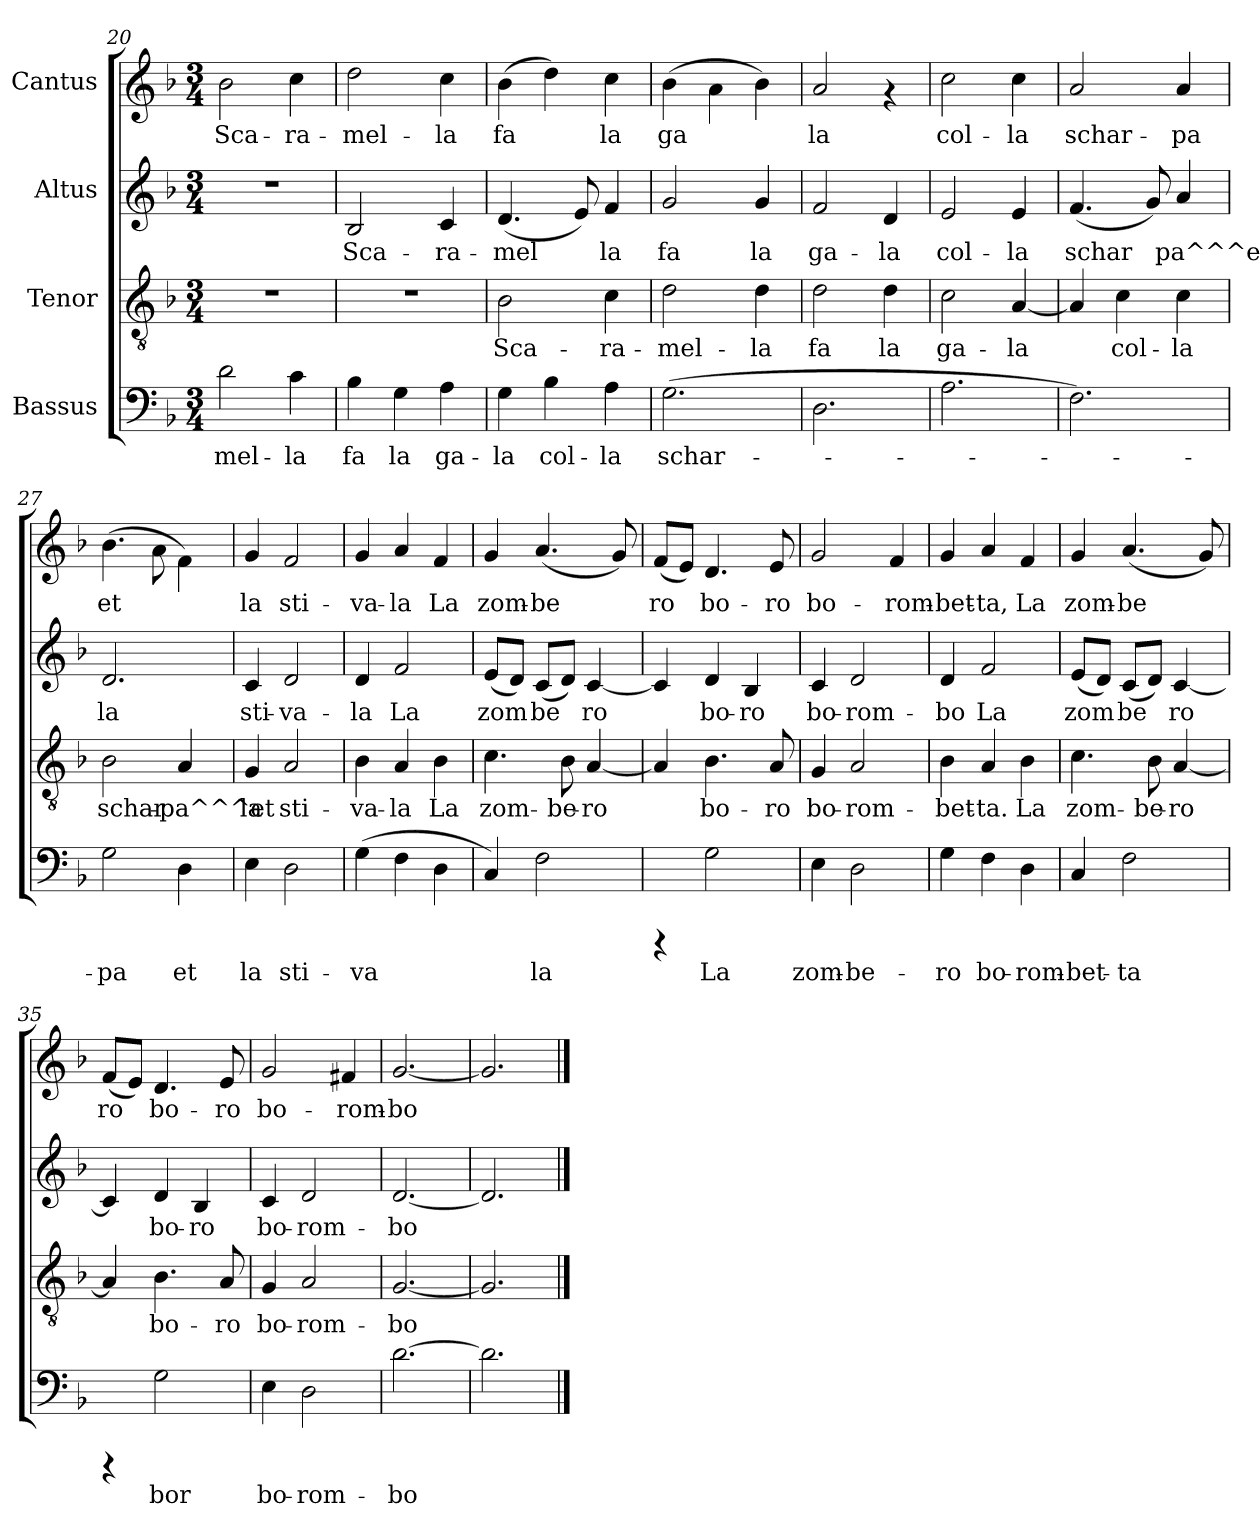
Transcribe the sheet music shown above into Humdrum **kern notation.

**kern	**text	**kern	**text	**kern	**text	**kern	**text
*part4	*part4	*part3	*part3	*part2	*part2	*part1	*part1
*staff4	*staff4	*staff3	*staff3	*staff2	*staff2	*staff1	*staff1
*I"Bassus	*	*I"Tenor	*	*I"Altus	*	*I"Cantus	*
!!LO:PB:g=z
*clefF4	*	*clefGv2	*	*clefG2	*	*clefG2	*
*k[b-]	*	*k[b-]	*	*k[b-]	*	*k[b-]	*
*F:	*	*F:	*	*F:	*	*F:	*
*M3/4	*	*M3/4	*	*M3/4	*	*M3/4	*
=20	=20	=20	=20	=20	=20	=20	=20
!	!LO:LY:b:cj	!	!	!	!	!	!LO:LY:b:cj
2d\	-mel-	2.r	.	2.r	.	2b-\	Sca-
!	!LO:LY:b:cj	!	!	!	!	!	!LO:LY:b:cj
4c\	-la	.	.	.	.	4cc\	-ra-
=21	=21	=21	=21	=21	=21	=21	=21
!	!LO:LY:b:cj	!	!	!	!LO:LY:b:cj	!	!LO:LY:b:cj
4B-\	fa	2.r	.	2B-/	Sca-	2dd\	-mel-
!	!LO:LY:b:cj	!	!	!	!	!	!
4G\	la	.	.	.	.	.	.
!	!LO:LY:b:cj	!	!	!	!LO:LY:b:cj	!	!LO:LY:b:cj
4A\	ga-	.	.	4c/	-ra-	4cc\	-la
=22	=22	=22	=22	=22	=22	=22	=22
!	!LO:LY:b:cj	!	!LO:LY:b:cj	!	!LO:LY:b:cj	!	!LO:LY:b:cj
4G\	-la	2B-\	Sca-	(<4.d/	-mel-	(>4b-\	fa
!	!LO:LY:b:cj	!	!	!	!	!	!LO:LY:b:cj
4B-\	col-	.	.	.	.	4dd\)	.
!	!	!	!	!	!LO:LY:b:cj	!	!
.	.	.	.	8e/)	-	.	.
!	!LO:LY:b:cj	!	!LO:LY:b:cj	!	!LO:LY:b:cj	!	!LO:LY:b:cj
4A\	-la	4c\	-ra-	4f/	la	4cc\	la
=23	=23	=23	=23	=23	=23	=23	=23
!	!LO:LY:b:cj	!	!LO:LY:b:cj	!	!LO:LY:b:cj	!	!LO:LY:b:cj
(>2.G\	schar-	2d\	-mel-	2g/	fa	(>4b-\	ga-
!	!	!	!	!	!	!	!LO:LY:b:cj
.	.	.	.	.	.	4a\	--
!	!	!	!LO:LY:b:cj	!	!LO:LY:b:cj	!	!LO:LY:b:cj
.	.	4d\	-la	4g/	la	4b-\)	--
=24	=24	=24	=24	=24	=24	=24	=24
!	!	!	!LO:LY:b:cj	!	!LO:LY:b:cj	!	!LO:LY:b:cj
2.D\	.	2d\	fa	2f/	ga-	2a/	-la
!	!	!	!LO:LY:b:cj	!	!LO:LY:b:cj	!	!
.	.	4d\	la	4d/	-la	4rf	.
=25	=25	=25	=25	=25	=25	=25	=25
!	!	!	!LO:LY:b:cj	!	!LO:LY:b:cj	!	!LO:LY:b:cj
2.A\	.	2c\	ga-	2e/	col-	2cc\	col-
!	!	!	!LO:LY:b:cj	!	!LO:LY:b:cj	!	!LO:LY:b:cj
.	.	[<4A/	-la	4e/	-la	4cc\	-la
=26	=26	=26	=26	=26	=26	=26	=26
!	!	!	!LO:LY:b:cj	!	!LO:LY:b:cj	!	!LO:LY:b:cj
2.F\)	.	4A/]	.	(<4.f/	schar-	2a/	schar-
!	!	!	!LO:LY:b:cj	!	!	!	!
.	.	4c\	col-	.	.	.	.
!	!	!	!	!	!LO:LY:b:cj	!	!
.	.	.	.	8g/)	-	.	.
!	!	!	!LO:LY:b:cj	!	!LO:LY:b:cj	!	!LO:LY:b:cj
.	.	4c\	-la	4a/	pa^^^et	4a/	-pa
!!LO:LB:g=z
=27	=27	=27	=27	=27	=27	=27	=27
!	!LO:LY:b:cj	!	!LO:LY:b:cj	!	!LO:LY:b:cj	!	!LO:LY:b:cj
2G\	-pa	2B-\	schar-	2.d/	la	(>4.b-\	et
!	!	!	!	!	!	!	!LO:LY:b:cj
.	.	.	.	.	.	8a\	.
!	!LO:LY:b:cj	!	!LO:LY:b:cj	!	!	!	!LO:LY:b:cj
4D\	et	4A/	-pa^^^et	.	.	4f\)	.
=28	=28	=28	=28	=28	=28	=28	=28
!	!LO:LY:b:cj	!	!LO:LY:b:cj	!	!LO:LY:b:cj	!	!LO:LY:b:cj
4E\	la	4G/	la	4c/	sti-	4g/	la
!	!LO:LY:b:cj	!	!LO:LY:b:cj	!	!LO:LY:b:cj	!	!LO:LY:b:cj
2D\	sti-	2A/	sti-	2d/	-va-	2f/	sti-
=29	=29	=29	=29	=29	=29	=29	=29
!	!LO:LY:b:cj	!	!LO:LY:b:cj	!	!LO:LY:b:cj	!	!LO:LY:b:cj
(>4G\	-va-	4B-\	-va-	4d/	-la	4g/	-va-
!	!LO:LY:b:cj	!	!LO:LY:b:cj	!	!LO:LY:b:cj	!	!LO:LY:b:cj
4F\	--	4A/	-la	2f/	La	4a/	-la
!	!LO:LY:b:cj	!	!LO:LY:b:cj	!	!	!	!LO:LY:b:cj
4D\	--	4B-\	La	.	.	4f/	La
=30	=30	=30	=30	=30	=30	=30	=30
!	!LO:LY:b:cj	!	!LO:LY:b:cj	!	!LO:LY:b:cj	!	!LO:LY:b:cj
4C/)	-	4.c\	zom-	(<8e/L	zom-	4g/	zom-
!	!	!	!	!	!LO:LY:b:cj	!	!
.	.	.	.	8d/J)	-	.	.
!	!LO:LY:b:cj	!	!	!	!LO:LY:b:cj	!	!LO:LY:b:cj
2F\	la	.	.	(<8c/L	be-	(<4.a/	-be-
!	!	!	!LO:LY:b:cj	!	!LO:LY:b:cj	!	!
.	.	8B-\	-be-	8d/J)	-	.	.
!	!	!	!LO:LY:b:cj	!	!LO:LY:b:cj	!	!
.	.	[<4A/	-ro	[<4c/	ro	.	.
!	!	!	!	!	!	!	!LO:LY:b:cj
.	.	.	.	.	.	8g/)	--
=31	=31	=31	=31	=31	=31	=31	=31
!	!	!	!LO:LY:b:cj	!	!LO:LY:b:cj	!	!LO:LY:b:cj
4rCCC	.	4A/]	.	4c/]	.	(<8f/L	-ro
!	!	!	!	!	!	!	!LO:LY:b:cj
.	.	.	.	.	.	8e/J)	.
!	!LO:LY:b:cj	!	!LO:LY:b:cj	!	!LO:LY:b:cj	!	!LO:LY:b:cj
2G\	La	4.B-\	bo-	4d/	bo-	4.d/	bo-
!	!	!	!	!	!LO:LY:b:cj	!	!
.	.	.	.	4B-/	-ro	.	.
!	!	!	!LO:LY:b:cj	!	!	!	!LO:LY:b:cj
.	.	8A/	-ro	.	.	8e/	-ro
=32	=32	=32	=32	=32	=32	=32	=32
!	!LO:LY:b:cj	!	!LO:LY:b:cj	!	!LO:LY:b:cj	!	!LO:LY:b:cj
4E\	zom-	4G/	bo-	4c/	bo-	2g/	bo-
!	!LO:LY:b:cj	!	!LO:LY:b:cj	!	!LO:LY:b:cj	!	!
2D\	-be-	2A/	-rom-	2d/	-rom-	.	.
!	!	!	!	!	!	!	!LO:LY:b:cj
.	.	.	.	.	.	4f/	-rom-
!!LO:LB:g=z
=33	=33	=33	=33	=33	=33	=33	=33
!	!LO:LY:b:cj	!	!LO:LY:b:cj	!	!LO:LY:b:cj	!	!LO:LY:b:cj
4G\	-ro	4B-\	-bet-	4d/	-bo	4g/	-bet-
!	!LO:LY:b:cj	!	!LO:LY:b:cj	!	!LO:LY:b:cj	!	!LO:LY:b:cj
4F\	bo-	4A/	-ta.	2f/	La	4a/	-ta,
!	!LO:LY:b:cj	!	!LO:LY:b:cj	!	!	!	!LO:LY:b:cj
4D\	-rom-	4B-\	La	.	.	4f/	La
=34	=34	=34	=34	=34	=34	=34	=34
!	!LO:LY:b:cj	!	!LO:LY:b:cj	!	!LO:LY:b:cj	!	!LO:LY:b:cj
4C/	-bet-	4.c\	zom-	(<8e/L	zom-	4g/	zom-
!	!	!	!	!	!LO:LY:b:cj	!	!
.	.	.	.	8d/J)	-	.	.
!	!LO:LY:b:cj	!	!	!	!LO:LY:b:cj	!	!LO:LY:b:cj
2F\	-ta	.	.	(<8c/L	be-	(<4.a/	-be-
!	!	!	!LO:LY:b:cj	!	!LO:LY:b:cj	!	!
.	.	8B-\	-be-	8d/J)	-	.	.
!	!	!	!LO:LY:b:cj	!	!LO:LY:b:cj	!	!
.	.	[<4A/	-ro	[<4c/	ro	.	.
!	!	!	!	!	!	!	!LO:LY:b:cj
.	.	.	.	.	.	8g/)	--
=35	=35	=35	=35	=35	=35	=35	=35
!	!	!	!LO:LY:b:cj	!	!LO:LY:b:cj	!	!LO:LY:b:cj
4rCCC	.	4A/]	.	4c/]	.	(<8f/L	-ro
!	!	!	!	!	!	!	!LO:LY:b:cj
.	.	.	.	.	.	8e/J)	.
!	!LO:LY:b:cj	!	!LO:LY:b:cj	!	!LO:LY:b:cj	!	!LO:LY:b:cj
2G\	bor	4.B-\	bo-	4d/	bo-	4.d/	bo-
!	!	!	!	!	!LO:LY:b:cj	!	!
.	.	.	.	4B-/	-ro	.	.
!	!	!	!LO:LY:b:cj	!	!	!	!LO:LY:b:cj
.	.	8A/	-ro	.	.	8e/	-ro
=36	=36	=36	=36	=36	=36	=36	=36
!	!LO:LY:b:cj	!	!LO:LY:b:cj	!	!LO:LY:b:cj	!	!LO:LY:b:cj
4E\	bo-	4G/	bo-	4c/	bo-	2g/	bo-
!	!LO:LY:b:cj	!	!LO:LY:b:cj	!	!LO:LY:b:cj	!	!
2D\	-rom-	2A/	-rom-	2d/	-rom-	.	.
!	!	!	!	!	!	!	!LO:LY:b:cj
.	.	.	.	.	.	4f#X/	-rom-
=37	=37	=37	=37	=37	=37	=37	=37
!	!LO:LY:b:cj	!	!LO:LY:b:cj	!	!LO:LY:b:cj	!	!LO:LY:b:cj
[>2.d\	-bo	[<2.G/	-bo	[<2.d/	-bo	[<2.g/	-bo
=38	=38	=38	=38	=38	=38	=38	=38
2.d\]	.	2.G/]	.	2.d/]	.	2.g/]	.
==	==	==	==	==	==	==	==
*-	*-	*-	*-	*-	*-	*-	*-
